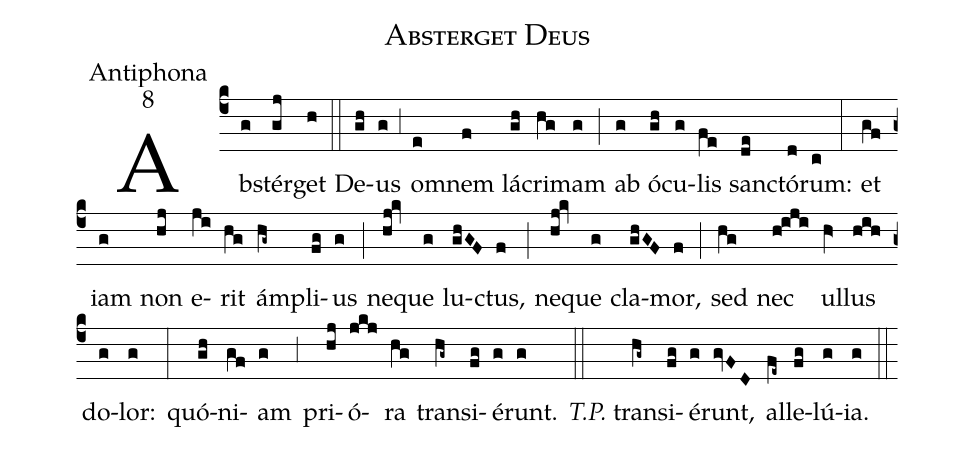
name:Absterget Deus;
office-part:Antiphona;
mode:8;
%%
(c4) Ab(g)stér(gj)get(h) (::)
De(gh)us(g) (,3) om(e)nem(f) lá(gh)cri(hg)mam(g) (;) ab(g) ó(gh)cu(g)lis(fe) san(de)ctó(d)rum:(c) (:)
et(gf) iam(g) non(hj) e(ji)rit(hg) ám(hg~)pli(fg)us(g) (;) ne(hj!kv)que(g) lu(ghGF)ctus,(f) (;) ne(hj!kv)que(g) cla(ghGF)mor,(f) (;) sed(hg) nec(h!iji) ul(hV>)lus(hih) do(g)lor:(g) (:)
quó(gh)ni(gf)am(g) (,3) pri(hj)ó(jkj)ra(hg) tran(hg~)si(fg)é(g)runt.(g) (::) <i>T.P.</i> tran(hg~)si(fg)é(g)runt,(gvFD) al(fe~)le(fg)lú(g)ia.(g) (::)
